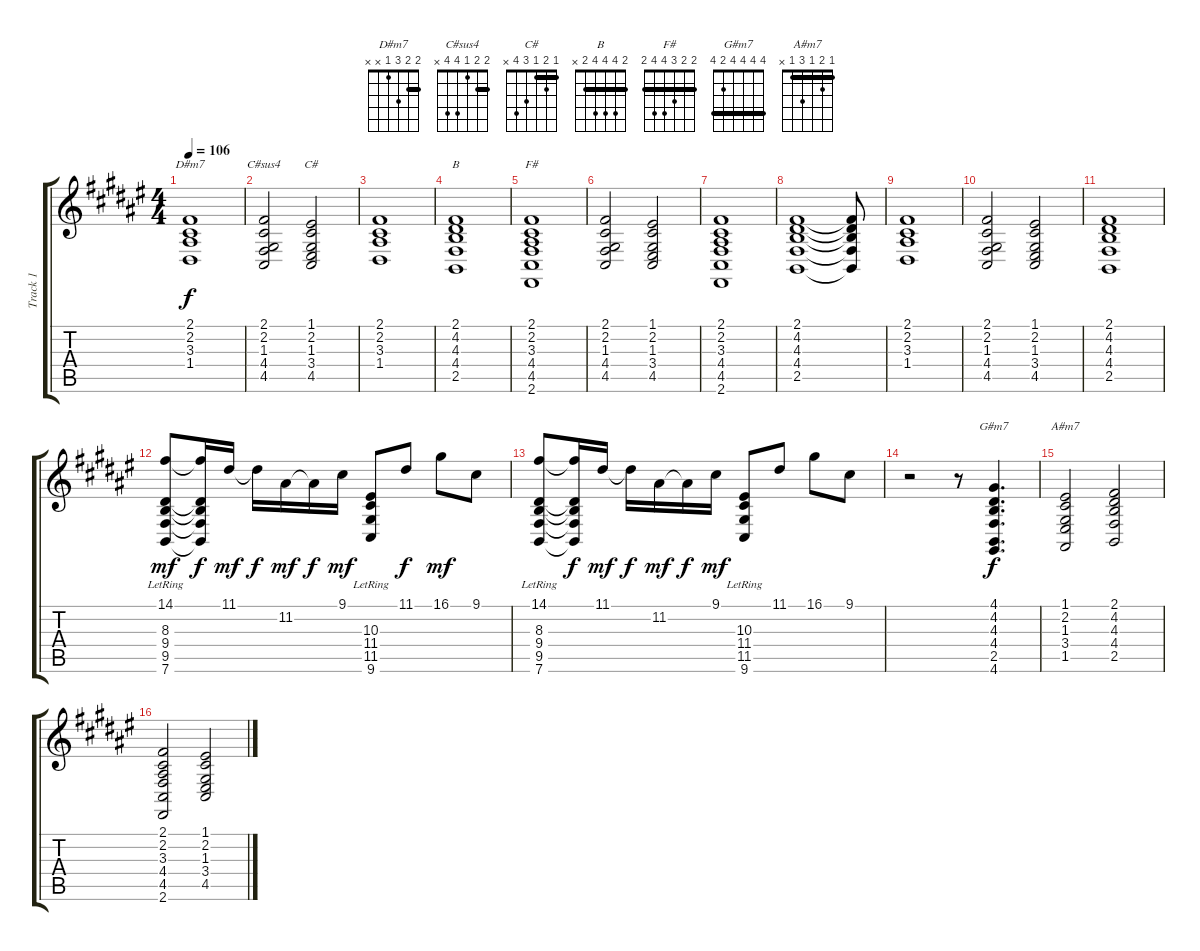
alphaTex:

\track ("Track 1" "Track 1") {instrument stringensemble1}
\staff {score tabs}
\tuning (E4 B3 G3 D3 A2 E2) {hide}
\chord ("D#m7" 2 2 3 1 x x) {barre 2}
\chord ("C#sus4" 2 2 1 4 4 x) {barre 2}
\chord ("C#" 1 2 1 3 4 x) {barre 1}
\chord ("B" 2 4 4 4 2 x) {barre 2}
\chord ("F#" 2 2 3 4 4 2) {barre 2}
\chord ("G#m7" 4 4 4 4 2 4) {barre 4}
\chord ("A#m7" 1 2 1 3 1 x) {barre 1}
\ts (4 4)
\tempo 106
\clef g2
\ks f#
(2.1 2.2 3.3 1.4).1{ch "D#m7" dy f} |
(2.1 2.2 1.3 4.4 4.5).2{ch "C#sus4"} (1.1 2.2 1.3 3.4 4.5).2{ch "C#"} |
(2.1 2.2 3.3 1.4).1 |
(2.1 4.2 4.3 4.4 2.5).1{ch "B"} |
(2.1 2.2 3.3 4.4 4.5 2.6).1{ch "F#"} |
(2.1 2.2 1.3 4.4 4.5).2 (1.1 2.2 1.3 3.4 4.5).2 |
(2.1 2.2 3.3 4.4 4.5 2.6).1 |
(2.1 4.2 4.3 4.4 2.5).1 (2.1{t} 4.2{t} 4.3{t} 4.4{t} 2.5{t}).8 |
(2.1 2.2 3.3 1.4).1 |
(2.1 2.2 1.3 4.4 4.5).2 (1.1 2.2 1.3 3.4 4.5).2 |
(2.1 4.2 4.3 4.4 2.5).1 |
(14.1 8.3{lr} 9.4{lr} 9.5{lr} 7.6{lr}).8{dy mf} (14.1{t} 8.3{t} 9.4{t} 9.5{t} 7.6{t}).16{dy f} 11.1.16{dy mf} 11.1{t}.16{dy f} 11.2.16{dy mf} 11.2{t}.16{dy f} 9.1.16{dy mf} (10.3{lr} 11.4{lr} 11.5{lr} 9.6{lr}).8 11.1.8{dy f} 16.1.8{dy mf} 9.1.8 |
(14.1 8.3{lr} 9.4{lr} 9.5{lr} 7.6{lr}).8 (14.1{t} 8.3{t} 9.4{t} 9.5{t} 7.6{t}).16{dy f} 11.1.16{dy mf} 11.1{t}.16{dy f} 11.2.16{dy mf} 11.2{t}.16{dy f} 9.1.16{dy mf} (10.3{lr} 11.4{lr} 11.5{lr} 9.6{lr}).8 11.1.8 16.1.8 9.1.8 |
r.2 r.8 (4.1 4.2 4.3 4.4 2.5 4.6).4{d ch "G#m7" dy f} |
(1.1 2.2 1.3 3.4 1.5).2{ch "A#m7"} (2.1 4.2 4.3 4.4 2.5).2 |
(2.1 2.2 3.3 4.4 4.5 2.6).2 (1.1 2.2 1.3 3.4 4.5).2
